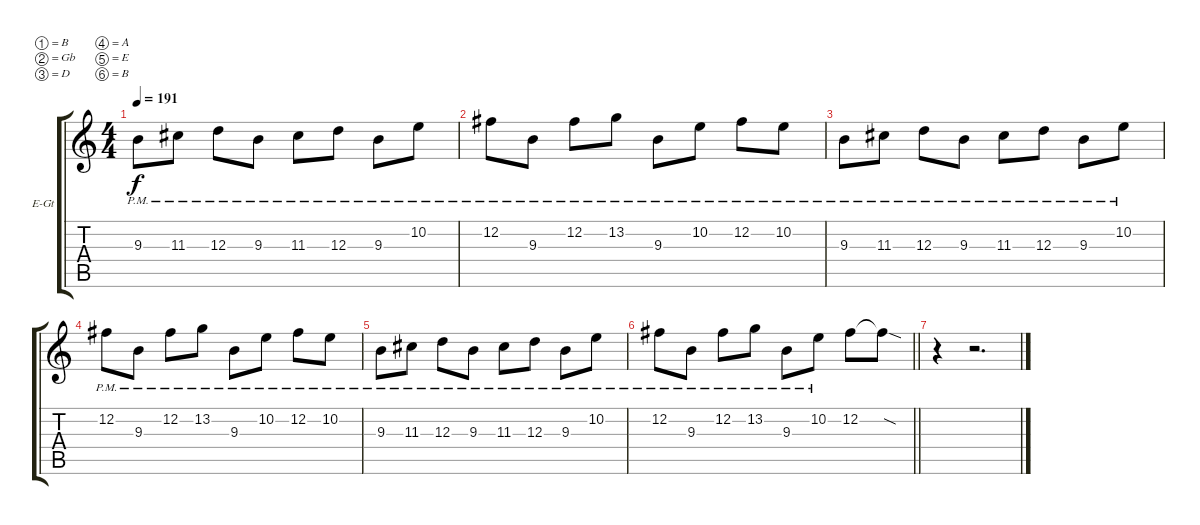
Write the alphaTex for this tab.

\bracketExtendMode groupsimilarinstruments
\firstSystemTrackNameOrientation horizontal
\otherSystemsTrackNameOrientation horizontal
\track ("Guitar Lead " "E-Gt") {instrument distortionguitar}
\staff {score tabs}
\tuning (B3 Gb3 D3 A2 E2 B1)
\ts (4 4)
\tempo 191
\clef g2
\ks c
9.3{pm}.8{dy f} 11.3{pm}.8 12.3{pm}.8 9.3{pm}.8 11.3{pm}.8 12.3{pm}.8 9.3{pm}.8 10.2{pm}.8 |
12.2{pm}.8 9.3{pm}.8 12.2{pm}.8 13.2{pm}.8 9.3{pm}.8 10.2{pm}.8 12.2{pm}.8 10.2{pm}.8 |
9.3{pm}.8 11.3{pm}.8 12.3{pm}.8 9.3{pm}.8 11.3{pm}.8 12.3{pm}.8 9.3{pm}.8 10.2{pm}.8 |
12.2{pm}.8 9.3{pm}.8 12.2{pm}.8 13.2{pm}.8 9.3{pm}.8 10.2{pm}.8 12.2{pm}.8 10.2{pm}.8 |
9.3{pm}.8 11.3{pm}.8 12.3{pm}.8 9.3{pm}.8 11.3{pm}.8 12.3{pm}.8 9.3{pm}.8 10.2{pm}.8 |
\barLineRight lightlight
12.2{pm}.8 9.3{pm}.8 12.2{pm}.8 13.2{pm}.8 9.3{pm}.8 10.2{pm}.8 12.2.8 12.2{sod t}.8 |
r.4 r.2{d}
